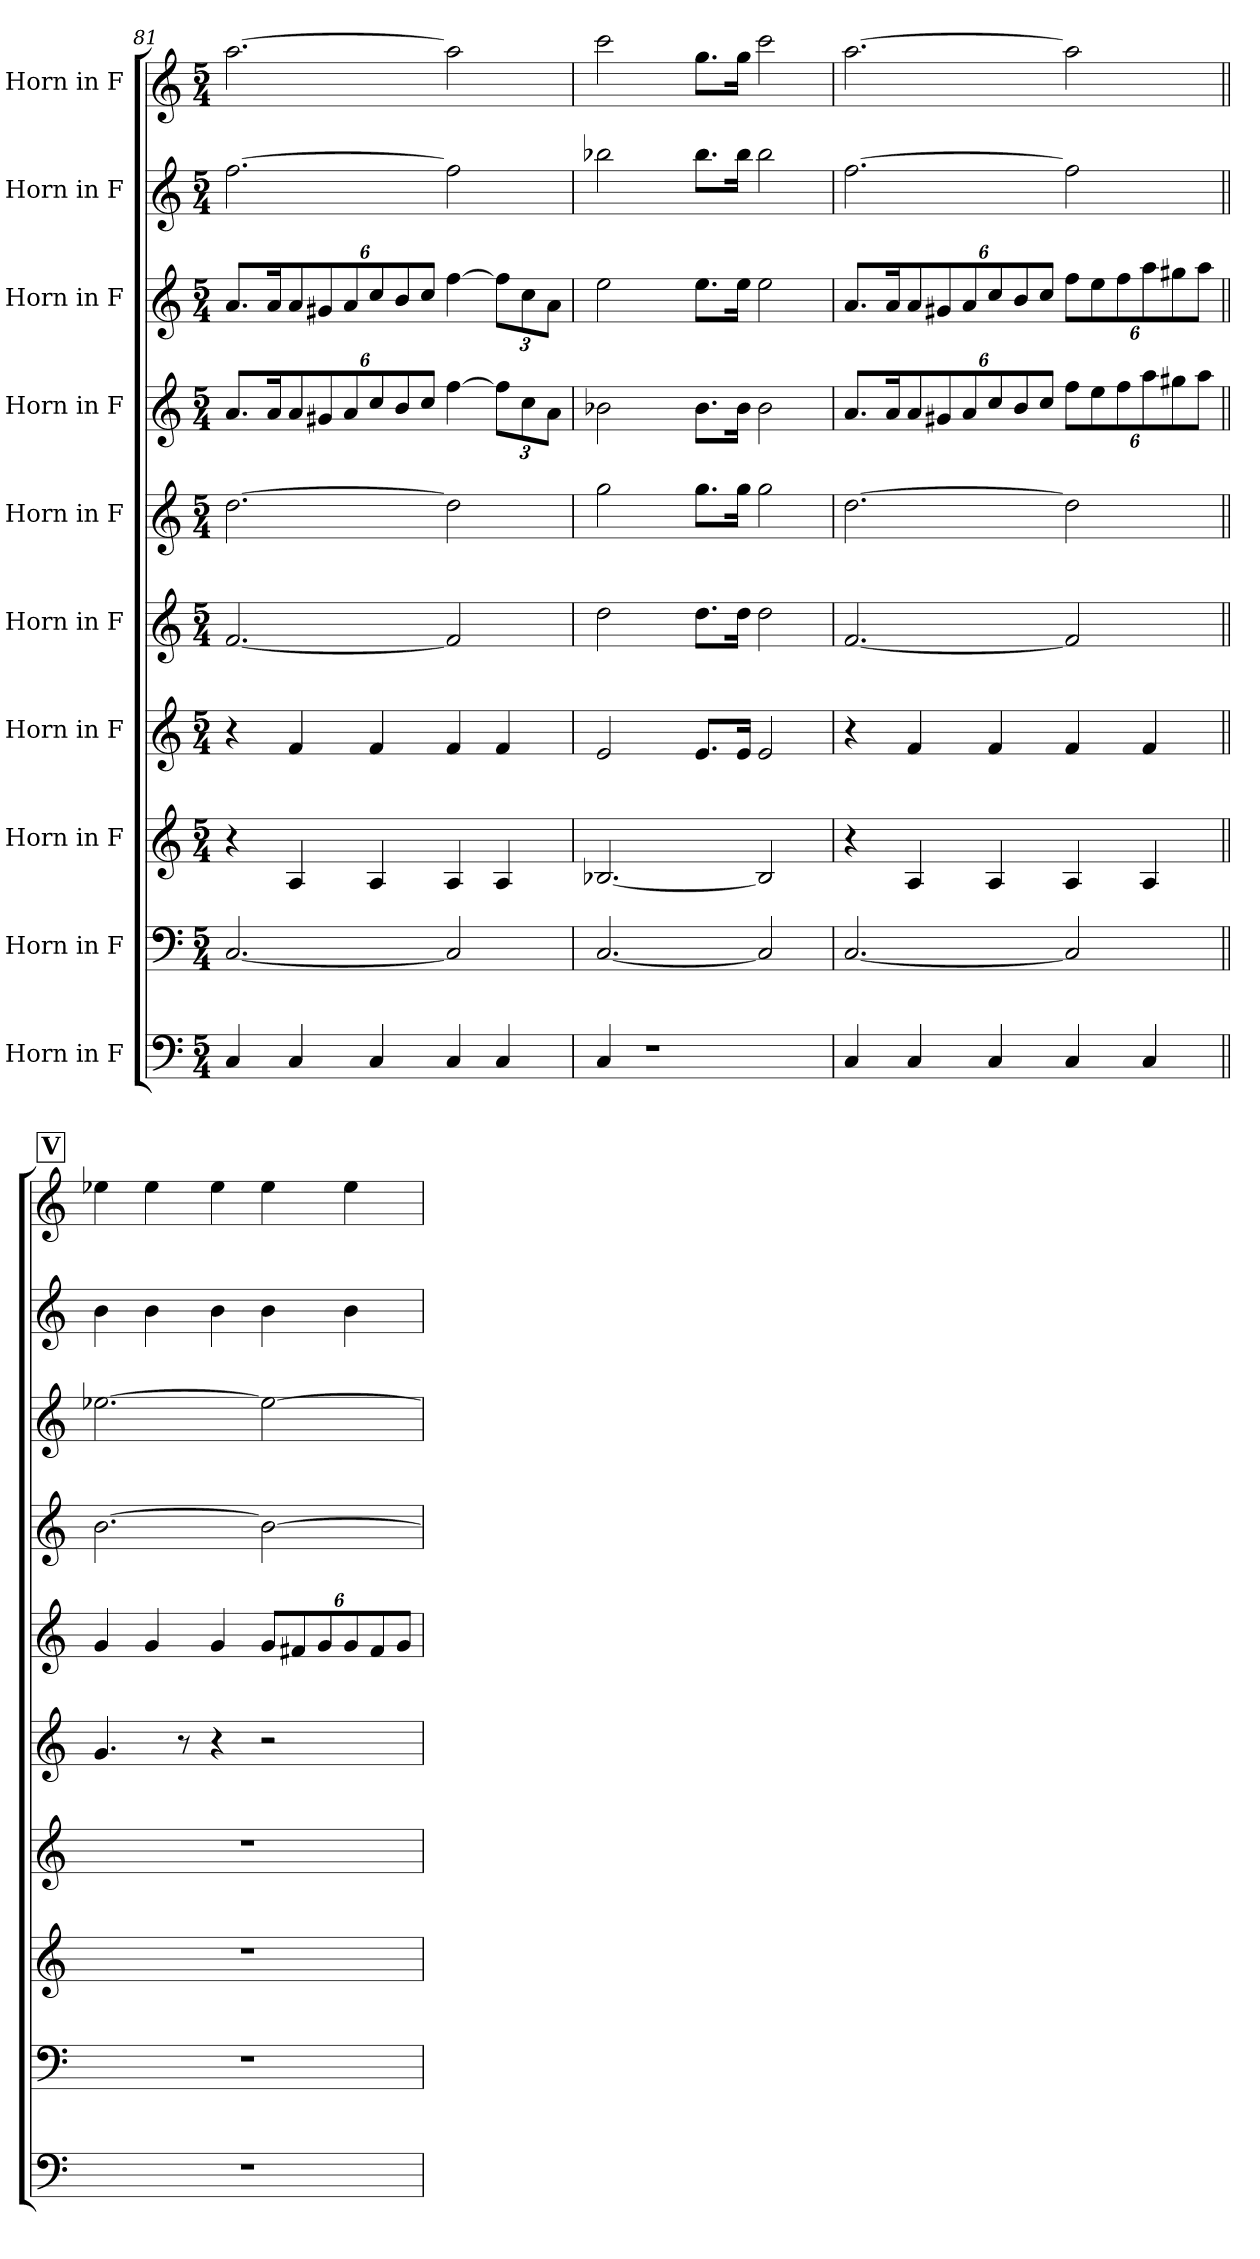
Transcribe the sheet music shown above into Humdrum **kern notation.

**kern	**kern	**kern	**kern	**kern	**kern	**kern	**kern	**kern	**kern
*part10	*part9	*part8	*part7	*part6	*part5	*part4	*part3	*part2	*part1
*staff10	*staff9	*staff8	*staff7	*staff6	*staff5	*staff4	*staff3	*staff2	*staff1
*I"Horn in F	*I"Horn in F	*I"Horn in F	*I"Horn in F	*I"Horn in F	*I"Horn in F	*I"Horn in F	*I"Horn in F	*I"Horn in F	*I"Horn in F
*clefF4	*clefF4	*clefG2	*clefG2	*clefG2	*clefG2	*clefG2	*clefG2	*clefG2	*clefG2
*ITrd4c7	*ITrd4c7	*ITrd4c7	*ITrd4c7	*ITrd4c7	*ITrd4c7	*ITrd4c7	*ITrd4c7	*ITrd4c7	*ITrd4c7
*k[b-]	*k[b-]	*k[b-]	*k[b-]	*k[b-]	*k[b-]	*k[b-]	*k[b-]	*k[b-]	*k[b-]
*M5/4	*M5/4	*M5/4	*M5/4	*M5/4	*M5/4	*M5/4	*M5/4	*M5/4	*M5/4
=81	=81	=81	=81	=81	=81	=81	=81	=81	=81
4FF/	[2.FF/	4r	4r	[2.B-/	[2.g\	8.d/L	8.d/L	[2.b-\	[2.dd\
.	.	.	.	.	.	16d/K	16d/K	.	.
*	*	*	*	*	*	*Xbrackettup	*Xbrackettup	*	*
4FF/	.	4D/	4B-/	.	.	12d/	12d/	.	.
.	.	.	.	.	.	12c#X/	12c#X/	.	.
.	.	.	.	.	.	12d/	12d/	.	.
4FF/	.	4D/	4B-/	.	.	12f/	12f/	.	.
.	.	.	.	.	.	12e/	12e/	.	.
.	.	.	.	.	.	12f/J	12f/J	.	.
4FF/	2FF/]	4D/	4B-/	2B-/]	2g\]	[4b-\	[4b-\	2b-\]	2dd\]
4FF/	.	4D/	4B-/	.	.	12b-\L]	12b-\L]	.	.
.	.	.	.	.	.	12f\	12f\	.	.
.	.	.	.	.	.	12d\J	12d\J	.	.
!!LO:LB:g=z
=82	=82	=82	=82	=82	=82	=82	=82	=82	=82
4FF/	[2.FF/	[2.E-X/	2A/	2g\	2cc\	2e-X\	2a\	2ee-X\	2ff\
1r	.	.	.	.	.	.	.	.	.
.	.	.	8.A/L	8.g\L	8.cc\L	8.e-\L	8.a\L	8.ee-\L	8.cc\L
.	.	.	16A/Jk	16g\Jk	16cc\Jk	16e-\Jk	16a\Jk	16ee-\Jk	16cc\Jk
.	2FF/]	2E-/]	2A/	2g\	2cc\	2e-\	2a\	2ee-\	2ff\
=83	=83	=83	=83	=83	=83	=83	=83	=83	=83
4FF/	[2.FF/	4r	4r	[2.B-/	[2.g\	8.d/L	8.d/L	[2.b-\	[2.dd\
.	.	.	.	.	.	16d/K	16d/K	.	.
4FF/	.	4D/	4B-/	.	.	12d/	12d/	.	.
.	.	.	.	.	.	12c#X/	12c#X/	.	.
.	.	.	.	.	.	12d/	12d/	.	.
4FF/	.	4D/	4B-/	.	.	12f/	12f/	.	.
.	.	.	.	.	.	12e/	12e/	.	.
.	.	.	.	.	.	12f/J	12f/J	.	.
4FF/	2FF/]	4D/	4B-/	2B-/]	2g\]	12b-\L	12b-\L	2b-\]	2dd\]
.	.	.	.	.	.	12a\	12a\	.	.
.	.	.	.	.	.	12b-\	12b-\	.	.
4FF/	.	4D/	4B-/	.	.	12dd\	12dd\	.	.
.	.	.	.	.	.	12cc#X\	12cc#X\	.	.
.	.	.	.	.	.	12dd\J	12dd\J	.	.
!!LO:REH:place=s1:a:B:fs=14:t=V
=84||	=84||	=84||	=84||	=84||	=84||	=84||	=84||	=84||	=84||
4%5r	4%5r	4%5r	4%5r	4.c/	4c/	[2.e\	[2.a-X\	4e\	4a-X\
.	.	.	.	.	4c/	.	.	4e\	4a-\
.	.	.	.	8r	.	.	.	.	.
.	.	.	.	4r	4c/	.	.	4e\	4a-\
*	*	*	*	*	*Xbrackettup	*	*	*	*
.	.	.	.	2r	12c/L	2e\_	2a-\_	4e\	4a-\
.	.	.	.	.	12Bn/	.	.	.	.
.	.	.	.	.	12c/	.	.	.	.
.	.	.	.	.	12c/	.	.	4e\	4a-\
.	.	.	.	.	12B/	.	.	.	.
.	.	.	.	.	12c/J	.	.	.	.
=	=	=	=	=	=	=	=	=	=
*-	*-	*-	*-	*-	*-	*-	*-	*-	*-
